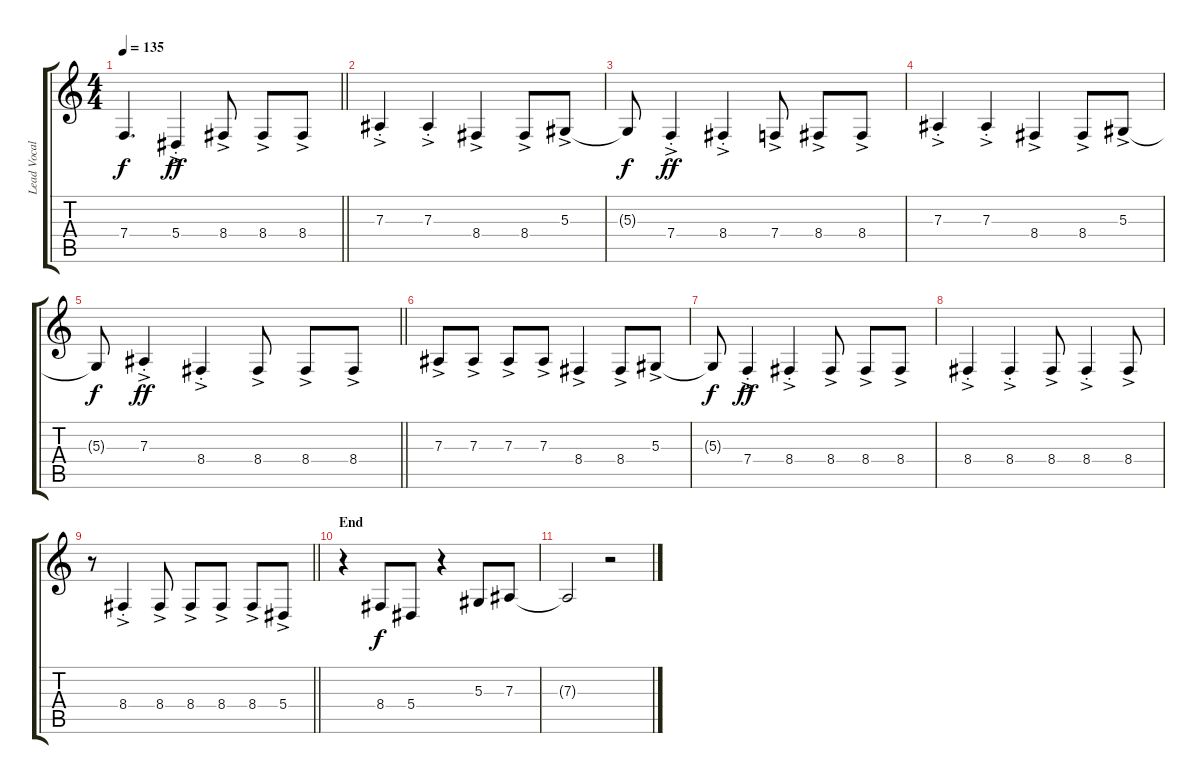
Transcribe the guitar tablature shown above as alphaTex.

\track ("Lead Vocals" "Lead Vocal") {instrument harmonica}
\staff {score tabs}
\tuning (C4 G3 Eb3 Bb2 F2 C2) {hide}
\ts (4 4)
\tempo 135
\clef g2
\barLineRight lightlight
\ks c
7.4{t}.4{d dy f} 5.4{ac st}.4{dy ff} 8.4{ac}.8 8.4{ac}.8 8.4{ac}.8 |
\section ("" "")
7.3{ac st}.4 7.3{ac st}.4 8.4{ac}.4 8.4{ac}.8 5.3{ac}.8 |
5.3{t}.8{dy f} 7.4{ac st}.4{dy ff} 8.4{ac st}.4 7.4{ac}.8 8.4{ac}.8 8.4{ac}.8 |
7.3{ac st}.4 7.3{ac st}.4 8.4{ac}.4 8.4{ac}.8 5.3{ac}.8 |
\barLineRight lightlight
5.3{t}.8{dy f} 7.3{ac st}.4{dy ff} 8.4{ac st}.4 8.4{ac}.8 8.4{ac}.8 8.4{ac}.8 |
\section ("" "")
7.3{ac}.8 7.3{ac}.8 7.3{ac}.8 7.3{ac}.8 8.4{ac}.4 8.4{ac}.8 5.3{ac}.8 |
5.3{t}.8{dy f} 7.4{ac st}.4{dy ff} 8.4{ac st}.4 8.4{ac}.8 8.4{ac}.8 8.4{ac}.8 |
8.4{ac st}.4 8.4{ac st}.4 8.4{ac}.8 8.4{ac st}.4 8.4{ac}.8 |
\barLineRight lightlight
r.8 8.4{ac st}.4 8.4{ac}.8 8.4{ac}.8 8.4{ac}.8 8.4{ac}.8 5.4{ac}.8 |
\section ("" "End")
r.4 8.4.8{dy f} 5.4.8 r.4 5.3.8 7.3.8 |
7.3{t}.2 r.2
